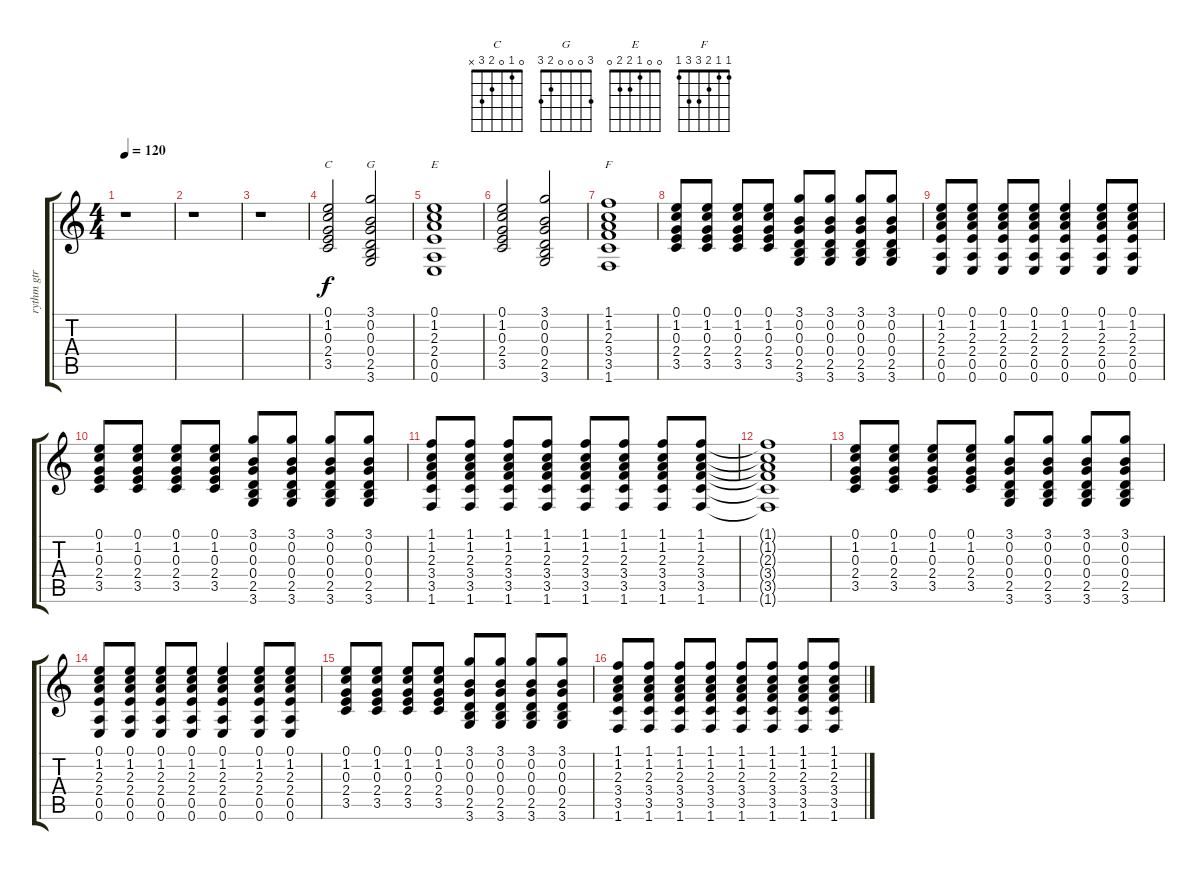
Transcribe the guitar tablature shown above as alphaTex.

\track ("rythm gtr" "rythm gtr") {instrument overdrivenguitar}
\staff {score tabs}
\tuning (E4 B3 G3 D3 A2 E2) {hide}
\chord ("C" 0 1 0 2 3 x)
\chord ("G" 3 0 0 0 2 3)
\chord ("E" 0 0 1 2 2 0)
\chord ("F" 1 1 2 3 3 1)
\ts (4 4)
\tempo 120
\clef g2
\ks c
r.1{dy f} |
r.1 |
r.1 |
(0.1 1.2 0.3 2.4 3.5).2{ch "C" volume 9 instrument acousticguitarsteel} (3.1 0.2 0.3 0.4 2.5 3.6).2{ch "G"} |
(0.1 1.2 2.3 2.4 0.5 0.6).1{ch "E"} |
(0.1 1.2 0.3 2.4 3.5).2 (3.1 0.2 0.3 0.4 2.5 3.6).2 |
(1.1 1.2 2.3 3.4 3.5 1.6).1{ch "F"} |
(0.1 1.2 0.3 2.4 3.5).8{instrument overdrivenguitar} (0.1 1.2 0.3 2.4 3.5).8 (0.1 1.2 0.3 2.4 3.5).8 (0.1 1.2 0.3 2.4 3.5).8 (3.1 0.2 0.3 0.4 2.5 3.6).8 (3.1 0.2 0.3 0.4 2.5 3.6).8 (3.1 0.2 0.3 0.4 2.5 3.6).8 (3.1 0.2 0.3 0.4 2.5 3.6).8 |
(0.1 1.2 2.3 2.4 0.5 0.6).8 (0.1 1.2 2.3 2.4 0.5 0.6).8 (0.1 1.2 2.3 2.4 0.5 0.6).8 (0.1 1.2 2.3 2.4 0.5 0.6).8 (0.1 1.2 2.3 2.4 0.5 0.6).4 (0.1 1.2 2.3 2.4 0.5 0.6).8 (0.1 1.2 2.3 2.4 0.5 0.6).8 |
(0.1 1.2 0.3 2.4 3.5).8 (0.1 1.2 0.3 2.4 3.5).8 (0.1 1.2 0.3 2.4 3.5).8 (0.1 1.2 0.3 2.4 3.5).8 (3.1 0.2 0.3 0.4 2.5 3.6).8 (3.1 0.2 0.3 0.4 2.5 3.6).8 (3.1 0.2 0.3 0.4 2.5 3.6).8 (3.1 0.2 0.3 0.4 2.5 3.6).8 |
(1.1 1.2 2.3 3.4 3.5 1.6).8 (1.1 1.2 2.3 3.4 3.5 1.6).8 (1.1 1.2 2.3 3.4 3.5 1.6).8 (1.1 1.2 2.3 3.4 3.5 1.6).8 (1.1 1.2 2.3 3.4 3.5 1.6).8 (1.1 1.2 2.3 3.4 3.5 1.6).8 (1.1 1.2 2.3 3.4 3.5 1.6).8 (1.1 1.2 2.3 3.4 3.5 1.6).8 |
(1.1{t} 1.2{t} 2.3{t} 3.4{t} 3.5{t} 1.6{t}).1{volume 0} |
(0.1 1.2 0.3 2.4 3.5).8{volume 12 instrument overdrivenguitar} (0.1 1.2 0.3 2.4 3.5).8 (0.1 1.2 0.3 2.4 3.5).8 (0.1 1.2 0.3 2.4 3.5).8 (3.1 0.2 0.3 0.4 2.5 3.6).8 (3.1 0.2 0.3 0.4 2.5 3.6).8 (3.1 0.2 0.3 0.4 2.5 3.6).8 (3.1 0.2 0.3 0.4 2.5 3.6).8 |
(0.1 1.2 2.3 2.4 0.5 0.6).8 (0.1 1.2 2.3 2.4 0.5 0.6).8 (0.1 1.2 2.3 2.4 0.5 0.6).8 (0.1 1.2 2.3 2.4 0.5 0.6).8 (0.1 1.2 2.3 2.4 0.5 0.6).4 (0.1 1.2 2.3 2.4 0.5 0.6).8 (0.1 1.2 2.3 2.4 0.5 0.6).8 |
(0.1 1.2 0.3 2.4 3.5).8 (0.1 1.2 0.3 2.4 3.5).8 (0.1 1.2 0.3 2.4 3.5).8 (0.1 1.2 0.3 2.4 3.5).8 (3.1 0.2 0.3 0.4 2.5 3.6).8 (3.1 0.2 0.3 0.4 2.5 3.6).8 (3.1 0.2 0.3 0.4 2.5 3.6).8 (3.1 0.2 0.3 0.4 2.5 3.6).8 |
(1.1 1.2 2.3 3.4 3.5 1.6).8 (1.1 1.2 2.3 3.4 3.5 1.6).8 (1.1 1.2 2.3 3.4 3.5 1.6).8 (1.1 1.2 2.3 3.4 3.5 1.6).8 (1.1 1.2 2.3 3.4 3.5 1.6).8 (1.1 1.2 2.3 3.4 3.5 1.6).8 (1.1 1.2 2.3 3.4 3.5 1.6).8 (1.1 1.2 2.3 3.4 3.5 1.6).8
